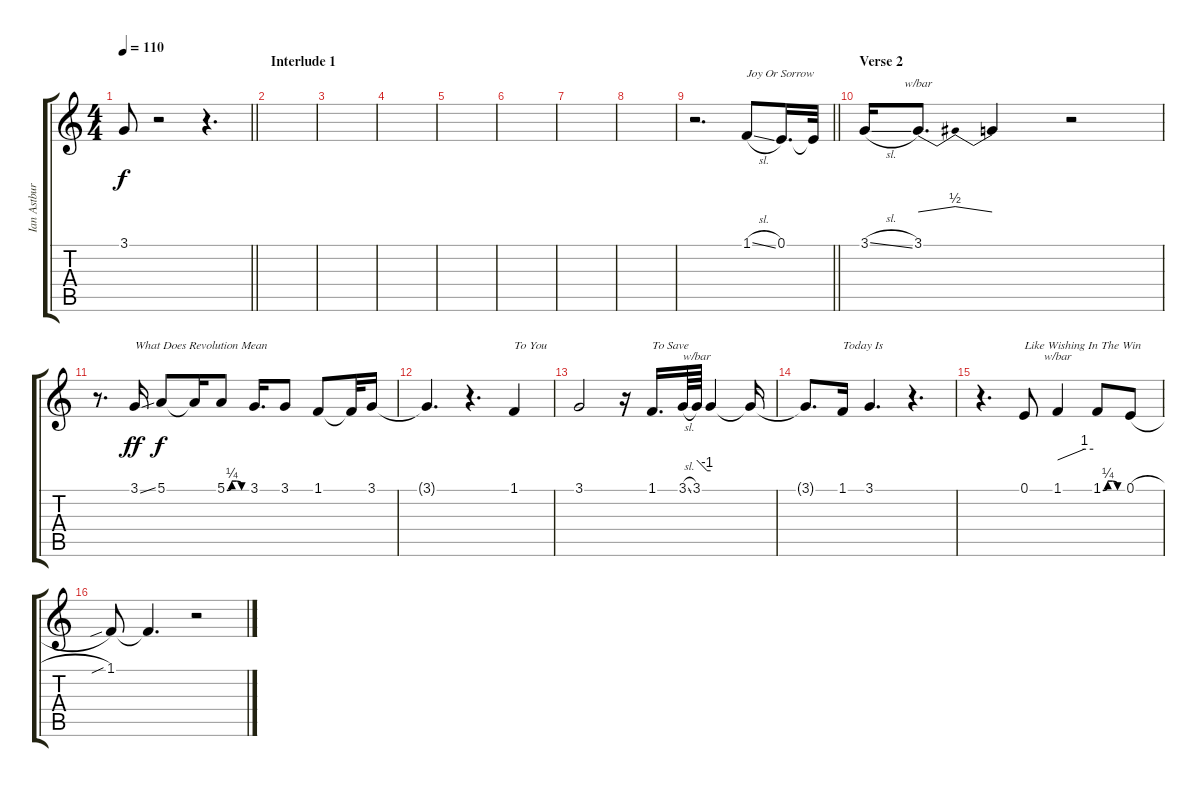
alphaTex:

\track ("Ian Astbury - Vocal" "Ian Astbur") {instrument synthbrass1}
\staff {score tabs}
\tuning (E4 B3 G3 D3 A2 E2) {hide}
\ts (4 4)
\tempo 110
\clef g2
\barLineRight lightlight
\ks c
3.1{t}.8{dy f} r.2 r.4{d} |
\section ("" "Interlude 1")
|
|
|
|
|
|
|
\barLineRight lightlight
r.2{d} 1.1{sl}.8{txt "Joy Or Sorrow"} 0.1.16{d} 0.1{t}.32 |
\section ("" "Verse 2")
3.1{sl}.16 3.1.8{d tbe (dip default 0 0 30 2 60 0)} 3.1{t}.4 r.2 |
r.8{d} 3.1{ss}.16{txt "What Does Revolution Mean" dy ff} 5.1.8{dy f} 5.1{t}.16 5.1{be (custom 0 0 15 1 30 1 45 0 60 0)}.8 3.1.16{d} 3.1.8 1.1.8 1.1{t}.32 3.1.16 |
3.1{t}.4{d} r.4{d} 1.1.4{txt "To You"} |
3.1.2 r.16 1.1.16{d txt "To Save"} 3.1{sl}.64 3.1.64{tbe (custom default 0 0 45 -4 60 -4)} 3.1{t}.4 3.1{t}.16 |
3.1{t}.8{d} 1.1.16{txt "Today Is"} 3.1.4{d} r.4{d} |
r.4{d} 0.1.8{txt "Like Wishing In The Win"} 1.1.4{tbe (custom default 0 0 45 4 60 4)} 1.1{be (custom 0 0 15 1 30 1 45 0 60 0)}.8 0.1{h}.8 |
1.1{sib}.8 1.1{t}.4{d} r.2
